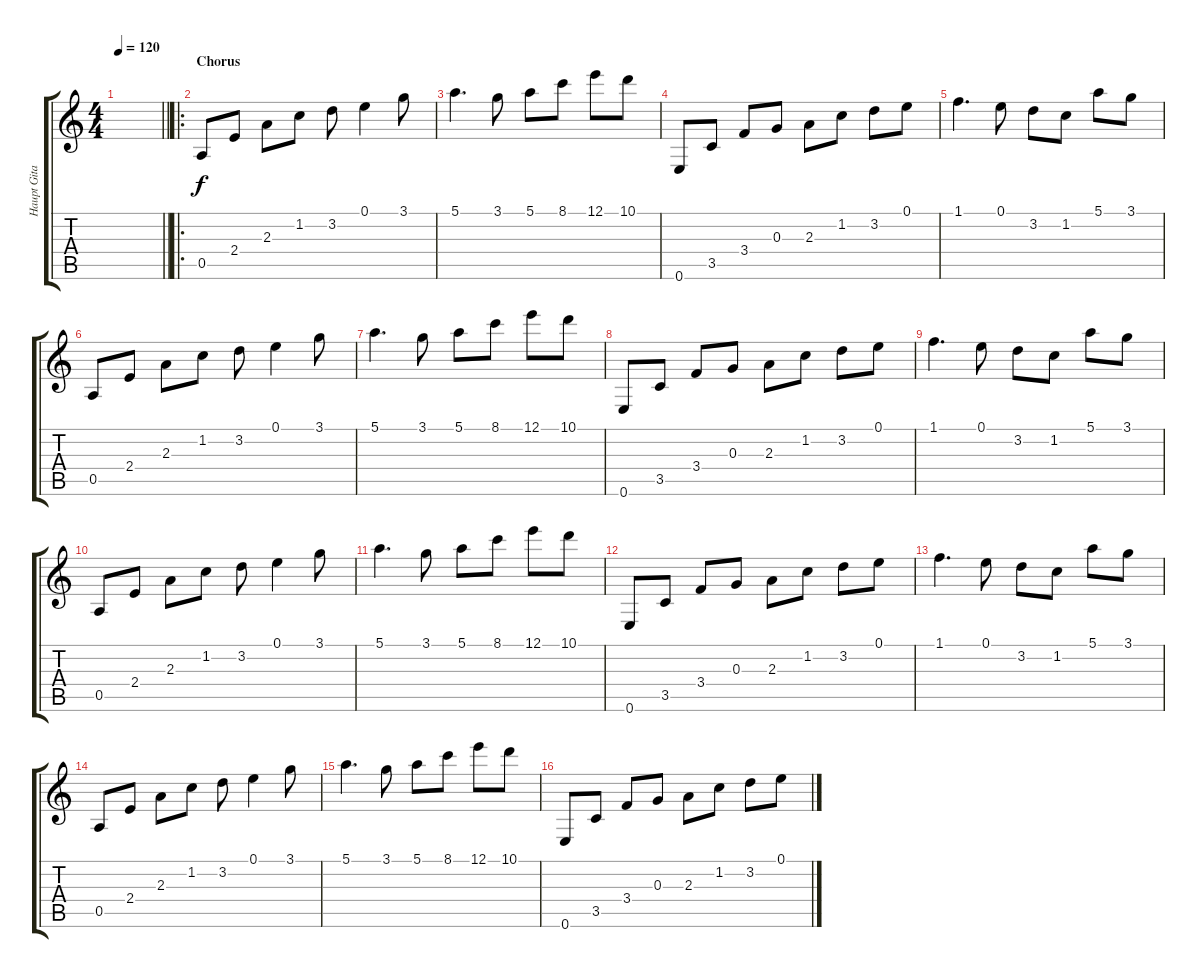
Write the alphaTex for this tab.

\track ("Haupt Gitarre" "Haupt Gita") {instrument acousticguitarnylon}
\staff {score tabs}
\tuning (E4 B3 G3 D3 A2 E2) {hide}
\ts (4 4)
\tempo 120
\clef g2
\barLineRight lightlight
\ks c
|
\ro
\section ("" "Chorus")
0.5.8 2.4.8 2.3.8 1.2.8 3.2.8 0.1.4 3.1.8 |
5.1.4{d} 3.1.8 5.1.8 8.1.8 12.1.8 10.1.8 |
0.6.8 3.5.8 3.4.8 0.3.8 2.3.8 1.2.8 3.2.8 0.1.8 |
1.1.4{d} 0.1.8 3.2.8 1.2.8 5.1.8 3.1.8 |
0.5.8 2.4.8 2.3.8 1.2.8 3.2.8 0.1.4 3.1.8 |
5.1.4{d} 3.1.8 5.1.8 8.1.8 12.1.8 10.1.8 |
0.6.8 3.5.8 3.4.8 0.3.8 2.3.8 1.2.8 3.2.8 0.1.8 |
1.1.4{d} 0.1.8 3.2.8 1.2.8 5.1.8 3.1.8 |
0.5.8 2.4.8 2.3.8 1.2.8 3.2.8 0.1.4 3.1.8 |
5.1.4{d} 3.1.8 5.1.8 8.1.8 12.1.8 10.1.8 |
0.6.8 3.5.8 3.4.8 0.3.8 2.3.8 1.2.8 3.2.8 0.1.8 |
1.1.4{d} 0.1.8 3.2.8 1.2.8 5.1.8 3.1.8 |
0.5.8 2.4.8 2.3.8 1.2.8 3.2.8 0.1.4 3.1.8 |
5.1.4{d} 3.1.8 5.1.8 8.1.8 12.1.8 10.1.8 |
0.6.8 3.5.8 3.4.8 0.3.8 2.3.8 1.2.8 3.2.8 0.1.8
